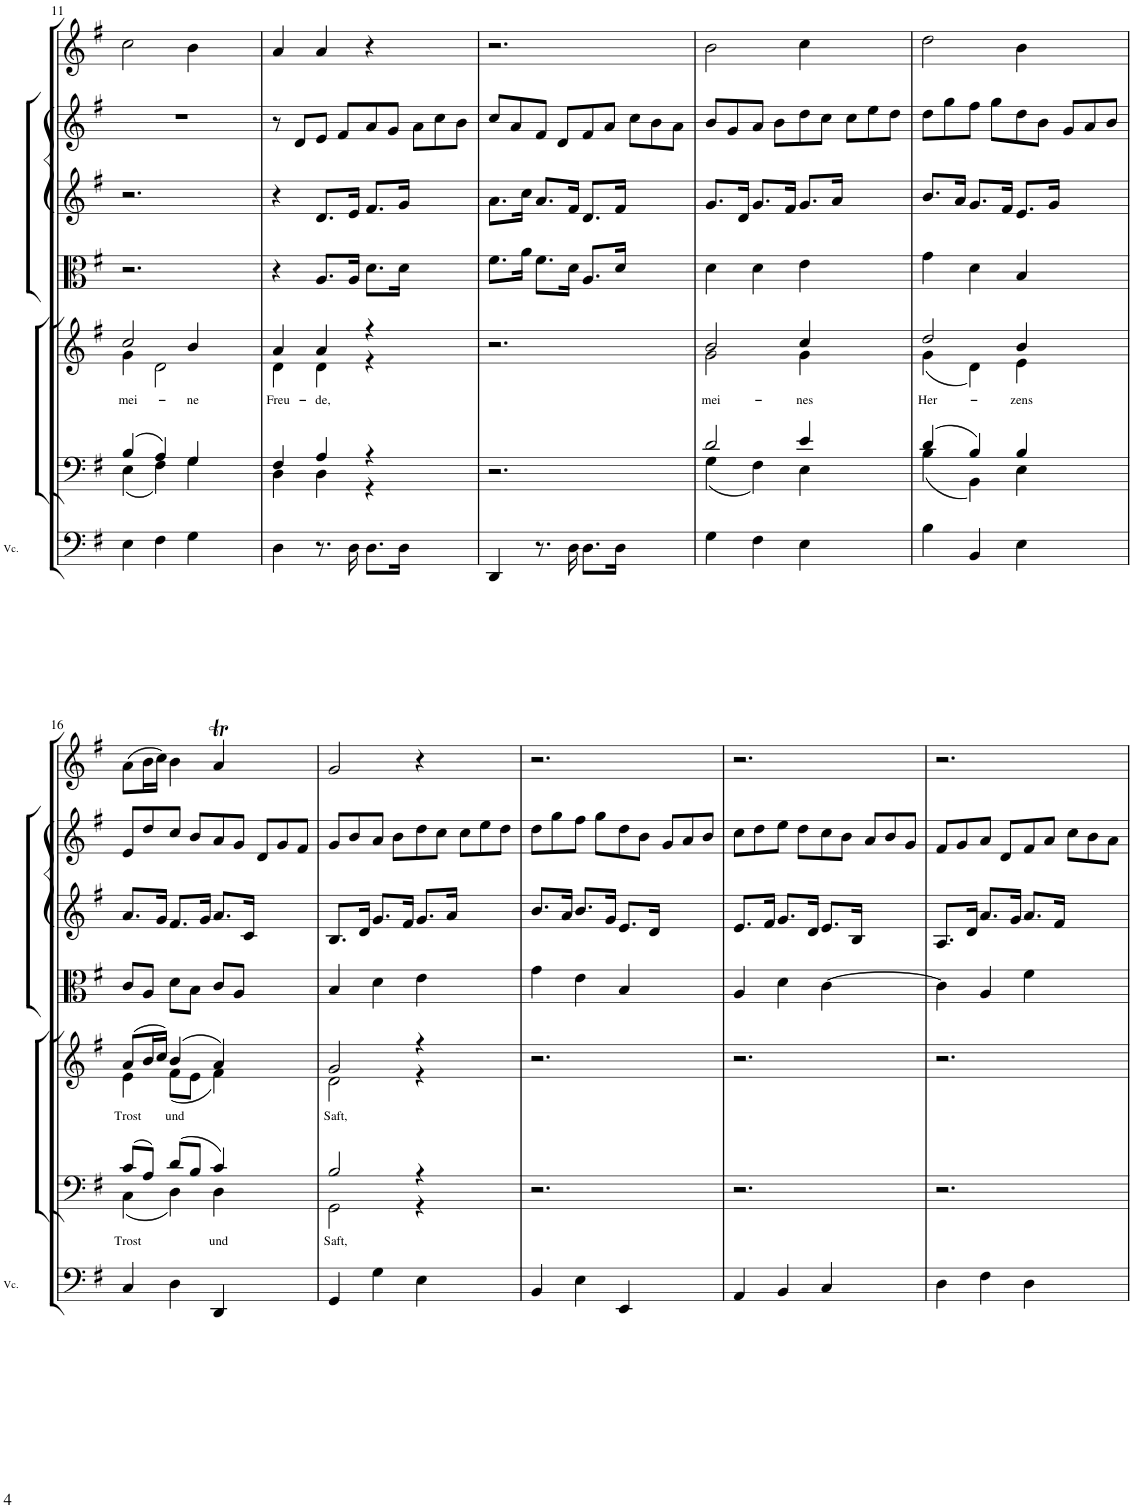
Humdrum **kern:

**kern	**kern	**text	**kern	**text	**kern	**kern	**kern	**kern
*part7	*part6	*part6	*part5	*part5	*part4	*part3	*part2	*part1
*staff7	*staff6	*staff6	*staff5	*staff5	*staff4	*staff3	*staff2	*staff1
*I"Cello	*I"Tenor &amp; Bass	*	*I"Soprano &amp; Alto	*	*I"Viola (Clarinet &amp; Alto Sax)	*I"Violin 2 (Clarinet)	*I"Violin 1 &amp; Oboe (Flute &amp; Clarinet)	*I"Trumpet
!!LO:PB:g=z
*clefF4	*clefF4	*	*clefG2	*	*clefC3	*clefG2	*clefG2	*clefG2
*k[f#]	*k[f#]	*	*k[f#]	*	*k[f#]	*k[f#]	*k[f#]	*k[f#]
*e:	*e:	*	*e:	*	*e:	*e:	*e:	*e:
*M3/4	*M3/4	*	*M3/4	*	*M3/4	*M3/4	*M9/8	*M3/4
=11	=11	=11	=11	=11	=11	=11	=11	=11
*	*^	*	*	*	*	*	*	*
!	!	!	!	!	!LO:LY:b	!	!	!	!
*	*	*	*	*^	*	*	*	*	*
4E\	(4B/	(4E\	.	2cc/	4g\	mei-	2.r	2.r	8%9r	2cc\
4F#\	4A/)	4F#\)	.	.	2d\	.	.	.	.	.
!	!	!	!	!	!	!LO:LY:b	!	!	!	!
4G\	4G/	4G\	.	4b/	.	-ne	.	.	.	4b\
4.ryy	4.ryy	4.ryy	.	4.ryy	4.ryy	.	4.ryy	4.ryy	.	4.ryy
=12	=12	=12	=12	=12	=12	=12	=12	=12	=12	=12
!	!	!	!	!	!	!LO:LY:b	!	!	!	!
4D\	4F#/	4D\	.	4a/	4d\	Freu-	4r	4r	8r	4a/
.	.	.	.	.	.	.	.	.	8d/L	.
!	!	!	!	!	!	!LO:LY:b	!	!	!	!
8.r	4A/	4D\	.	4a/	4d\	-de,	8.A/L	8.d/L	8e/J	4a/
.	.	.	.	.	.	.	.	.	8f#/L	.
16D\	.	.	.	.	.	.	16A/Jk	16e/Jk	.	.
8.D\L	4r	4r	.	4r	4r	.	8.d\L	8.f#/L	8a/	4r
.	.	.	.	.	.	.	.	.	8g/J	.
16D\Jk	.	.	.	.	.	.	16d\Jk	16g/Jk	.	.
4.ryy	4.ryy	4.ryy	.	4.ryy	4.ryy	.	4.ryy	4.ryy	8a\L	4.ryy
.	.	.	.	.	.	.	.	.	8cc\	.
.	.	.	.	.	.	.	.	.	8b\J	.
*	*v	*v	*	*	*	*	*	*	*	*
*	*	*	*v	*v	*	*	*	*	*
=13	=13	=13	=13	=13	=13	=13	=13	=13
4DD/	2.r	.	2.r	.	8.f#\L	8.a\L	8cc/L	2.r
.	.	.	.	.	.	.	8a/	.
.	.	.	.	.	16a\Jk	16cc\Jk	.	.
8.r	.	.	.	.	8.f#\L	8.a/L	8f#/J	.
.	.	.	.	.	.	.	8d/L	.
16D\	.	.	.	.	16d\Jk	16f#/Jk	.	.
8.D\L	.	.	.	.	8.A/L	8.d/L	8f#/	.
.	.	.	.	.	.	.	8a/J	.
16D\Jk	.	.	.	.	16d/Jk	16f#/Jk	.	.
4.ryy	4.ryy	.	4.ryy	.	4.ryy	4.ryy	8cc\L	4.ryy
.	.	.	.	.	.	.	8b\	.
.	.	.	.	.	.	.	8a\J	.
=14	=14	=14	=14	=14	=14	=14	=14	=14
*	*^	*	*	*	*	*	*	*
!	!	!	!	!	!LO:LY:b	!	!	!	!
*	*	*	*	*^	*	*	*	*	*
4G\	2d/	(4G\	.	2b/	2g\	mei-	4d\	8.g/L	8b/L	2b\
.	.	.	.	.	.	.	.	.	8g/	.
.	.	.	.	.	.	.	.	16d/Jk	.	.
4F#\	.	4F#\)	.	.	.	.	4d\	8.g/L	8a/J	.
.	.	.	.	.	.	.	.	.	8b\L	.
.	.	.	.	.	.	.	.	16f#/Jk	.	.
!	!	!	!	!	!	!LO:LY:b	!	!	!	!
4E\	4e/	4E\	.	4cc/	4g\	-nes	4e\	8.g/L	8dd\	4cc\
.	.	.	.	.	.	.	.	.	8cc\J	.
.	.	.	.	.	.	.	.	16a/Jk	.	.
4.ryy	4.ryy	4.ryy	.	4.ryy	4.ryy	.	4.ryy	4.ryy	8cc\L	4.ryy
.	.	.	.	.	.	.	.	.	8ee\	.
.	.	.	.	.	.	.	.	.	8dd\J	.
=15	=15	=15	=15	=15	=15	=15	=15	=15	=15	=15
!	!	!	!	!	!	!LO:LY:b	!	!	!	!
4B\	(4d/	(4B\	.	2dd/	(4g\	Her-	4g\	8.b/L	8dd\L	2dd\
.	.	.	.	.	.	.	.	.	8gg\	.
.	.	.	.	.	.	.	.	16a/Jk	.	.
4BB/	4B/)	4BB\)	.	.	4d\)	.	4d\	8.g/L	8ff#\J	.
.	.	.	.	.	.	.	.	.	8gg\L	.
.	.	.	.	.	.	.	.	16f#/Jk	.	.
!	!	!	!	!	!	!LO:LY:b	!	!	!	!
4E\	4B/	4E\	.	4b/	4e\	-zens	4B/	8.e/L	8dd\	4b\
.	.	.	.	.	.	.	.	.	8b\J	.
.	.	.	.	.	.	.	.	16g/Jk	.	.
4.ryy	4.ryy	4.ryy	.	4.ryy	4.ryy	.	4.ryy	4.ryy	8g/L	4.ryy
.	.	.	.	.	.	.	.	.	8a/	.
.	.	.	.	.	.	.	.	.	8b/J	.
!!LO:LB:g=z
=16	=16	=16	=16	=16	=16	=16	=16	=16	=16	=16
!	!	!	!LO:LY:b	!	!	!LO:LY:b	!	!	!	!
4C/	(8c/L	(4C\	Trost	(8a/L	4e\	Trost	8c/L	8.a/L	8e/L	(8a\L
.	8A/J)	.	.	16b/L	.	.	8A/J	.	8dd/	16b\L
.	.	.	.	16cc/JJ)	.	.	.	16g/Jk	.	16cc\JJ)
!	!	!	!	!	!	!LO:LY:b	!	!	!	!
4D\	(8d/L	4D\)	.	(4b/	(8f#\L	und	8d\L	8.f#/L	8cc/J	4b\
.	8B/J	.	.	.	8e\J	.	8B\J	.	8b/L	.
.	.	.	.	.	.	.	.	16g/Jk	.	.
!	!	!	!LO:LY:b	!	!	!	!	!	!	!
4DD/	4c/)	4D\	und	4a/)	4f#\)	.	8c/L	8.a/L	8a/	4aT/
.	.	.	.	.	.	.	8A/J	.	8g/J	.
.	.	.	.	.	.	.	.	16c/Jk	.	.
4.ryy	4.ryy	4.ryy	.	4.ryy	4.ryy	.	4.ryy	4.ryy	8d/L	4.ryy
.	.	.	.	.	.	.	.	.	8g/	.
.	.	.	.	.	.	.	.	.	8f#/J	.
=17	=17	=17	=17	=17	=17	=17	=17	=17	=17	=17
!	!	!	!LO:LY:b	!	!	!LO:LY:b	!	!	!	!
4GG/	2B/	2GG\	Saft,	2g/	2d\	Saft,	4B/	8.B/L	8g/L	2g/
.	.	.	.	.	.	.	.	.	8b/	.
.	.	.	.	.	.	.	.	16d/Jk	.	.
4G\	.	.	.	.	.	.	4d\	8.g/L	8a/J	.
.	.	.	.	.	.	.	.	.	8b\L	.
.	.	.	.	.	.	.	.	16f#/Jk	.	.
4E\	4r	4r	.	4r	4r	.	4e\	8.g/L	8dd\	4r
.	.	.	.	.	.	.	.	.	8cc\J	.
.	.	.	.	.	.	.	.	16a/Jk	.	.
4.ryy	4.ryy	4.ryy	.	4.ryy	4.ryy	.	4.ryy	4.ryy	8cc\L	4.ryy
.	.	.	.	.	.	.	.	.	8ee\	.
.	.	.	.	.	.	.	.	.	8dd\J	.
*	*v	*v	*	*	*	*	*	*	*	*
*	*	*	*v	*v	*	*	*	*	*
=18	=18	=18	=18	=18	=18	=18	=18	=18
4BB/	2.r	.	2.r	.	4g\	8.b/L	8dd\L	2.r
.	.	.	.	.	.	.	8gg\	.
.	.	.	.	.	.	16a/Jk	.	.
4E\	.	.	.	.	4e\	8.b/L	8ff#\J	.
.	.	.	.	.	.	.	8gg\L	.
.	.	.	.	.	.	16g/Jk	.	.
4EE/	.	.	.	.	4B/	8.e/L	8dd\	.
.	.	.	.	.	.	.	8b\J	.
.	.	.	.	.	.	16d/Jk	.	.
4.ryy	4.ryy	.	4.ryy	.	4.ryy	4.ryy	8g/L	4.ryy
.	.	.	.	.	.	.	8a/	.
.	.	.	.	.	.	.	8b/J	.
=19	=19	=19	=19	=19	=19	=19	=19	=19
4AA/	2.r	.	2.r	.	4A/	8.e/L	8cc\L	2.r
.	.	.	.	.	.	.	8dd\	.
.	.	.	.	.	.	16f#/Jk	.	.
4BB/	.	.	.	.	4d\	8.g/L	8ee\J	.
.	.	.	.	.	.	.	8dd\L	.
.	.	.	.	.	.	16d/Jk	.	.
4C/	.	.	.	.	[4c\	8.e/L	8cc\	.
.	.	.	.	.	.	.	8b\J	.
.	.	.	.	.	.	16B/Jk	.	.
4.ryy	4.ryy	.	4.ryy	.	4.ryy	4.ryy	8a/L	4.ryy
.	.	.	.	.	.	.	8b/	.
.	.	.	.	.	.	.	8g/J	.
=20	=20	=20	=20	=20	=20	=20	=20	=20
4D\	2.r	.	2.r	.	4c\]	8.A/L	8f#/L	2.r
.	.	.	.	.	.	.	8g/	.
.	.	.	.	.	.	16d/Jk	.	.
4F#\	.	.	.	.	4A/	8.a/L	8a/J	.
.	.	.	.	.	.	.	8d/L	.
.	.	.	.	.	.	16g/Jk	.	.
4D\	.	.	.	.	4f#\	8.a/L	8f#/	.
.	.	.	.	.	.	.	8a/J	.
.	.	.	.	.	.	16f#/Jk	.	.
4.ryy	4.ryy	.	4.ryy	.	4.ryy	4.ryy	8cc\L	4.ryy
.	.	.	.	.	.	.	8b\	.
.	.	.	.	.	.	.	8a\J	.
=	=	=	=	=	=	=	=	=
*-	*-	*-	*-	*-	*-	*-	*-	*-
